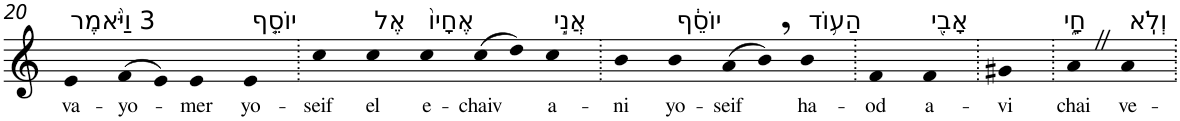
**kern	**text
*part1	*part1
*staff1	*staff1
*I"Piano	*
*I'Pno	*
!!LO:PB:g=z
*clefG2	*
*k[]	*
=20	=20
!LO:TX:a:t=3 וַיֹּ֨אמֶר	!
!	!LO:LY:b
4e	va-
!	!LO:LY:b
(>8f	-yo-
8e)	.
!	!LO:LY:b
4e	-mer
!LO:TX:a:t=יוֹסֵ֤ף	!
!	!LO:LY:b
4e	yo-
=21.	=21.
!	!LO:LY:b
4cc	-seif
!LO:TX:a:t=אֶל	!
!	!LO:LY:b
4cc	el
!LO:TX:a:t=אֶחָיו֙	!
!	!LO:LY:b
4cc	e-
!	!LO:LY:b
(>8cc	-chaiv
8dd)	.
!LO:TX:a:t=אֲנִ֣י	!
!	!LO:LY:b
4cc	a-
=22.	=22.
!	!LO:LY:b
4b	-ni
!LO:TX:a:t=יוֹסֵ֔ף	!
!	!LO:LY:b
4b	yo-
!	!LO:LY:b
(>8a	-seif
8b,)	.
!LO:TX:a:t=הַע֥וֹד	!
!	!LO:LY:b
4b	ha-
=23.	=23.
!	!LO:LY:b
4f	-od
!LO:TX:a:t=אָבִ֖י	!
!	!LO:LY:b
4f	a-
=24.	=24.
!	!LO:LY:b
4g#X	-vi
=25.	=25.
!LO:TX:a:t=חָ֑י	!
!	!LO:LY:b
4aZ	chai
!LO:TX:a:t=וְלֹֽא	!
!	!LO:LY:b
4a	ve-
=.	=.
*-	*-
